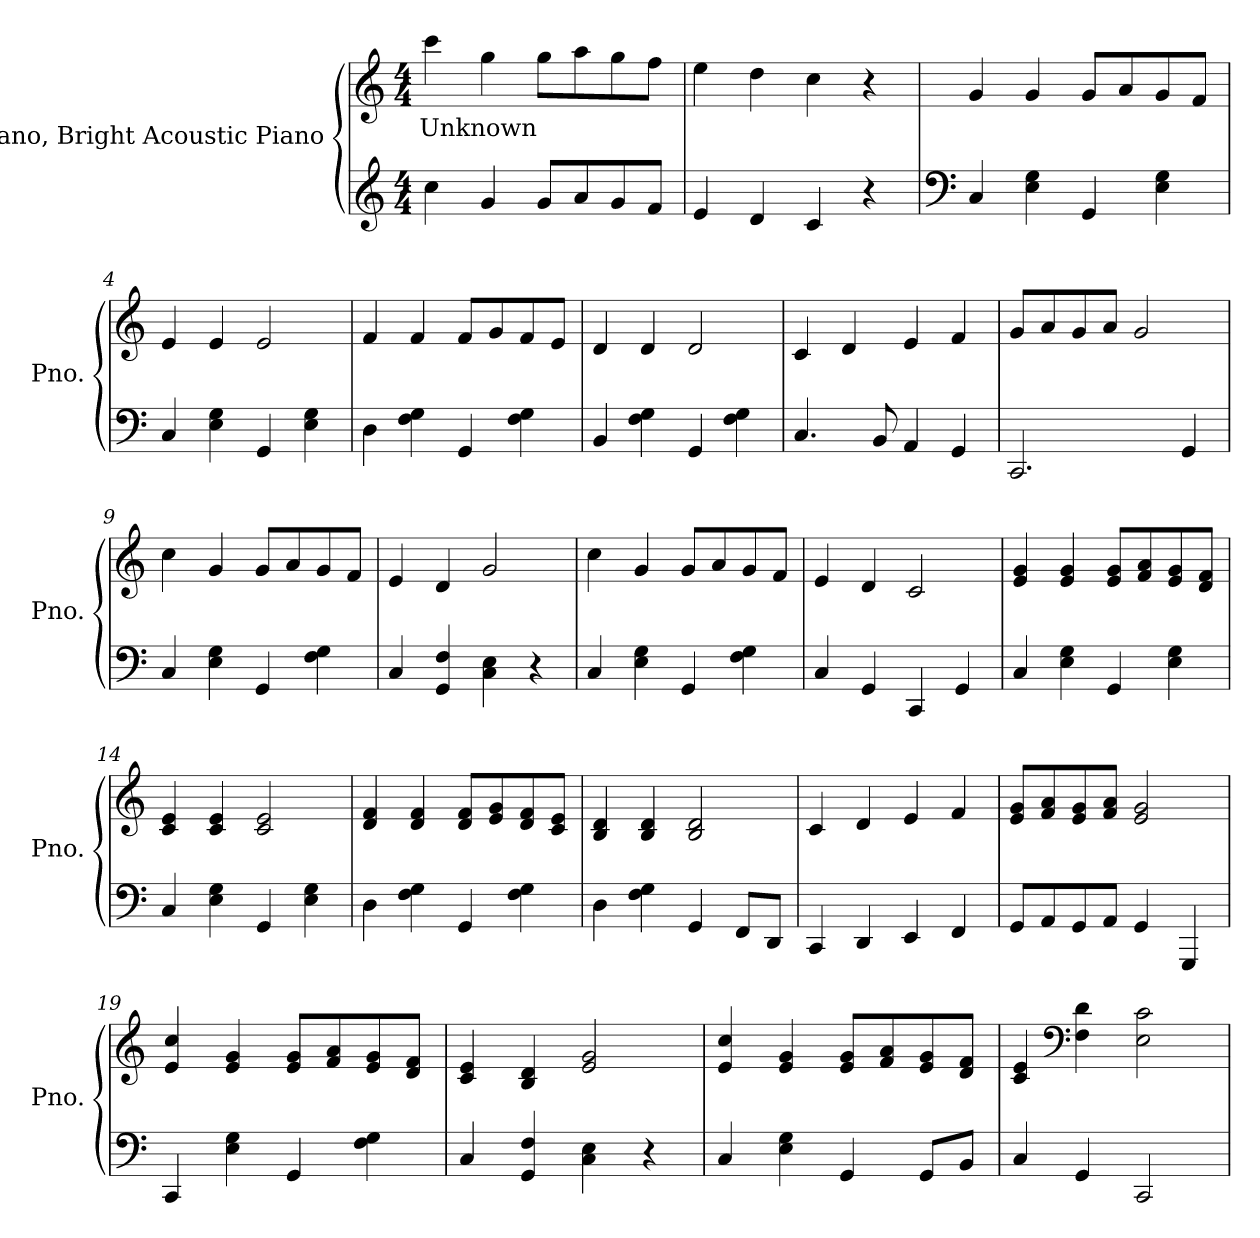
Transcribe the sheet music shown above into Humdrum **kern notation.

**kern	**kern	**text
*part2	*part1	*part1
*staff2	*staff1	*staff1
*I"Piano, Bright Acoustic Piano	*I"Piano, Bright Acoustic Piano	*
*I'Pno.	*I'Pno.	*
*clefG2	*clefG2	*
*k[]	*k[]	*
*M4/4	*M4/4	*
*MM100	*MM100	*
=1	=1	=1
!	!	!LO:LY:b
4cc\	4ccc\	Unknown
4g/	4gg\	.
8g/L	8gg\L	.
8a/	8aa\	.
8g/	8gg\	.
8f/J	8ff\J	.
=2	=2	=2
4e/	4ee\	.
4d/	4dd\	.
4c/	4cc\	.
4r	4r	.
=3	=3	=3
*clefF4	*	*
4C/	4g/	.
4E\ 4G\	4g/	.
4GG/	8g/L	.
.	8a/	.
4E\ 4G\	8g/	.
.	8f/J	.
=4	=4	=4
4C/	4e/	.
4E\ 4G\	4e/	.
4GG/	2e/	.
4E\ 4G\	.	.
!!LO:LB:g=z
=5	=5	=5
4D\	4f/	.
4F\ 4G\	4f/	.
4GG/	8f/L	.
.	8g/	.
4F\ 4G\	8f/	.
.	8e/J	.
=6	=6	=6
4BB/	4d/	.
4F\ 4G\	4d/	.
4GG/	2d/	.
4F\ 4G\	.	.
=7	=7	=7
4.C/	4c/	.
.	4d/	.
8BB/	.	.
4AA/	4e/	.
4GG/	4f/	.
=8	=8	=8
2.CC/	8g/L	.
.	8a/	.
.	8g/	.
.	8a/J	.
.	2g/	.
4GG/	.	.
=9	=9	=9
4C/	4cc\	.
4E\ 4G\	4g/	.
4GG/	8g/L	.
.	8a/	.
4F\ 4G\	8g/	.
.	8f/J	.
=10	=10	=10
4C/	4e/	.
4GG/ 4F/	4d/	.
4C\ 4E\	2g/	.
4r	.	.
=11	=11	=11
4C/	4cc\	.
4E\ 4G\	4g/	.
4GG/	8g/L	.
.	8a/	.
4F\ 4G\	8g/	.
.	8f/J	.
!!LO:LB:g=z
=12	=12	=12
4C/	4e/	.
4GG/	4d/	.
4CC/	2c/	.
4GG/	.	.
=13	=13	=13
4C/	4e/ 4g/	.
4E\ 4G\	4e/ 4g/	.
4GG/	8e/ 8g/L	.
.	8f/ 8a/	.
4E\ 4G\	8e/ 8g/	.
.	8d/ 8f/J	.
=14	=14	=14
4C/	4c/ 4e/	.
4E\ 4G\	4c/ 4e/	.
4GG/	2c/ 2e/	.
4E\ 4G\	.	.
=15	=15	=15
4D\	4d/ 4f/	.
4F\ 4G\	4d/ 4f/	.
4GG/	8d/ 8f/L	.
.	8e/ 8g/	.
4F\ 4G\	8d/ 8f/	.
.	8c/ 8e/J	.
=16	=16	=16
4D\	4B/ 4d/	.
4F\ 4G\	4B/ 4d/	.
4GG/	2B/ 2d/	.
8FF/L	.	.
8DD/J	.	.
=17	=17	=17
4CC/	4c/	.
4DD/	4d/	.
4EE/	4e/	.
4FF/	4f/	.
=18	=18	=18
8GG/L	8e/ 8g/L	.
8AA/	8f/ 8a/	.
8GG/	8e/ 8g/	.
8AA/J	8f/ 8a/J	.
4GG/	2e/ 2g/	.
4GGG/	.	.
!!LO:LB:g=z
=19	=19	=19
4CC/	4e/ 4cc/	.
4E\ 4G\	4e/ 4g/	.
4GG/	8e/ 8g/L	.
.	8f/ 8a/	.
4F\ 4G\	8e/ 8g/	.
.	8d/ 8f/J	.
=20	=20	=20
4C/	4c/ 4e/	.
4GG/ 4F/	4B/ 4d/	.
4C\ 4E\	2e/ 2g/	.
4r	.	.
=21	=21	=21
4C/	4e/ 4cc/	.
4E\ 4G\	4e/ 4g/	.
4GG/	8e/ 8g/L	.
.	8f/ 8a/	.
8GG/L	8e/ 8g/	.
8BB/J	8d/ 8f/J	.
=22	=22	=22
4C/	4c/ 4e/	.
*	*clefF4	*
4GG/	4F\ 4d\	.
2CC/	2E\ 2c\	.
=	=	=
*-	*-	*-
